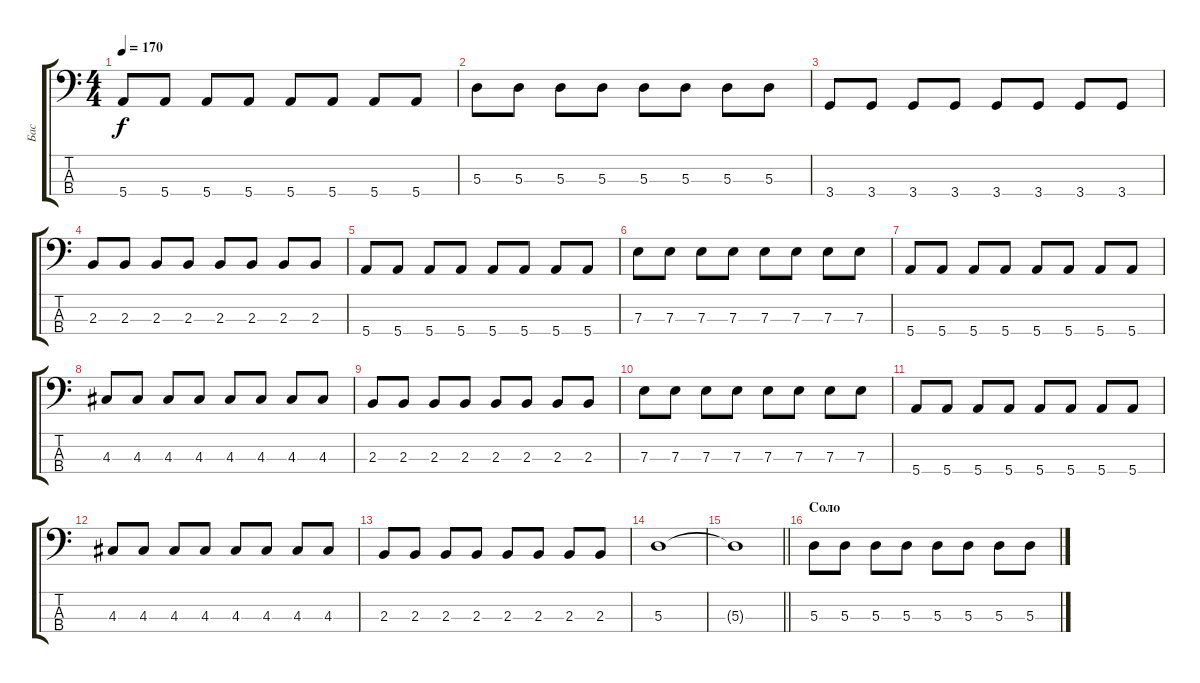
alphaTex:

\track ("Бас" "Бас") {instrument electricbassfinger}
\staff {score tabs}
\tuning (G2 D2 A1 E1) {hide}
\ts (4 4)
\tempo 170
\clef f4
\ks c
5.4.8{dy f} 5.4.8 5.4.8 5.4.8 5.4.8 5.4.8 5.4.8 5.4.8 |
5.3.8 5.3.8 5.3.8 5.3.8 5.3.8 5.3.8 5.3.8 5.3.8 |
3.4.8 3.4.8 3.4.8 3.4.8 3.4.8 3.4.8 3.4.8 3.4.8 |
2.3.8 2.3.8 2.3.8 2.3.8 2.3.8 2.3.8 2.3.8 2.3.8 |
5.4.8 5.4.8 5.4.8 5.4.8 5.4.8 5.4.8 5.4.8 5.4.8 |
7.3.8 7.3.8 7.3.8 7.3.8 7.3.8 7.3.8 7.3.8 7.3.8 |
5.4.8 5.4.8 5.4.8 5.4.8 5.4.8 5.4.8 5.4.8 5.4.8 |
4.3.8 4.3.8 4.3.8 4.3.8 4.3.8 4.3.8 4.3.8 4.3.8 |
2.3.8 2.3.8 2.3.8 2.3.8 2.3.8 2.3.8 2.3.8 2.3.8 |
7.3.8 7.3.8 7.3.8 7.3.8 7.3.8 7.3.8 7.3.8 7.3.8 |
5.4.8 5.4.8 5.4.8 5.4.8 5.4.8 5.4.8 5.4.8 5.4.8 |
4.3.8 4.3.8 4.3.8 4.3.8 4.3.8 4.3.8 4.3.8 4.3.8 |
2.3.8 2.3.8 2.3.8 2.3.8 2.3.8 2.3.8 2.3.8 2.3.8 |
5.3.1 |
\barLineRight lightlight
5.3{t}.1 |
\section ("" "Соло")
5.3.8 5.3.8 5.3.8 5.3.8 5.3.8 5.3.8 5.3.8 5.3.8
